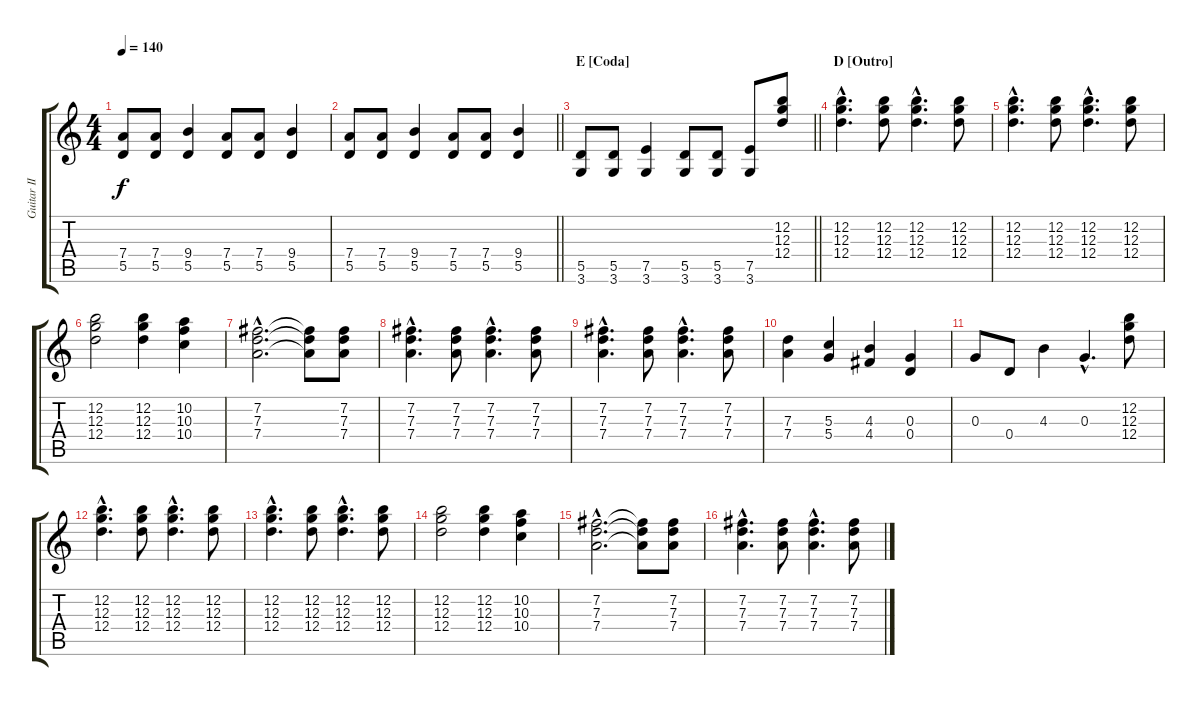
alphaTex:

\track ("Guitar II" "Guitar II") {instrument electricguitarclean}
\staff {score tabs}
\tuning (D4 B3 G3 D3 A2 E2) {hide}
\ts (4 4)
\tempo 140
\clef g2
\ks c
(7.4 5.5).8{dy f} (7.4 5.5).8 (9.4 5.5).4 (7.4 5.5).8 (7.4 5.5).8 (9.4 5.5).4 |
\barLineRight lightlight
(7.4 5.5).8 (7.4 5.5).8 (9.4 5.5).4 (7.4 5.5).8 (7.4 5.5).8 (9.4 5.5).4 |
\section ("" "E [Coda]")
\barLineRight lightlight
(5.5 3.6).8 (5.5 3.6).8 (7.5 3.6).4 (5.5 3.6).8 (5.5 3.6).8 (7.5 3.6).8 (12.2 12.3 12.4).8{instrument distortionguitar} |
\section ("" "D [Outro]")
(12.2{hac} 12.3{hac} 12.4{hac}).4{d} (12.2 12.3 12.4).8 (12.2{hac} 12.3{hac} 12.4{hac}).4{d} (12.2 12.3 12.4).8 |
(12.2{hac} 12.3{hac} 12.4{hac}).4{d} (12.2 12.3 12.4).8 (12.2{hac} 12.3{hac} 12.4{hac}).4{d} (12.2 12.3 12.4).8 |
(12.2 12.3 12.4).2 (12.2 12.3 12.4).4 (10.2 10.3 10.4).4 |
(7.2{hac} 7.3{hac} 7.4{hac}).2{d} (7.2{t} 7.3{t} 7.4{t}).8 (7.2 7.3 7.4).8 |
(7.2{hac} 7.3{hac} 7.4{hac}).4{d} (7.2 7.3 7.4).8 (7.2{hac} 7.3{hac} 7.4{hac}).4{d} (7.2 7.3 7.4).8 |
(7.2{hac} 7.3{hac} 7.4{hac}).4{d} (7.2 7.3 7.4).8 (7.2{hac} 7.3{hac} 7.4{hac}).4{d} (7.2 7.3 7.4).8 |
(7.3 7.4).4 (5.3 5.4).4 (4.3 4.4).4 (0.3 0.4).4 |
0.3.8 0.4.8 4.3.4 0.3{hac}.4{d} (12.2 12.3 12.4).8 |
(12.2{hac} 12.3{hac} 12.4{hac}).4{d} (12.2 12.3 12.4).8 (12.2{hac} 12.3{hac} 12.4{hac}).4{d} (12.2 12.3 12.4).8 |
(12.2{hac} 12.3{hac} 12.4{hac}).4{d} (12.2 12.3 12.4).8 (12.2{hac} 12.3{hac} 12.4{hac}).4{d} (12.2 12.3 12.4).8 |
(12.2 12.3 12.4).2 (12.2 12.3 12.4).4 (10.2 10.3 10.4).4 |
(7.2{hac} 7.3{hac} 7.4{hac}).2{d} (7.2{t} 7.3{t} 7.4{t}).8 (7.2 7.3 7.4).8 |
(7.2{hac} 7.3{hac} 7.4{hac}).4{d} (7.2 7.3 7.4).8 (7.2{hac} 7.3{hac} 7.4{hac}).4{d} (7.2 7.3 7.4).8
